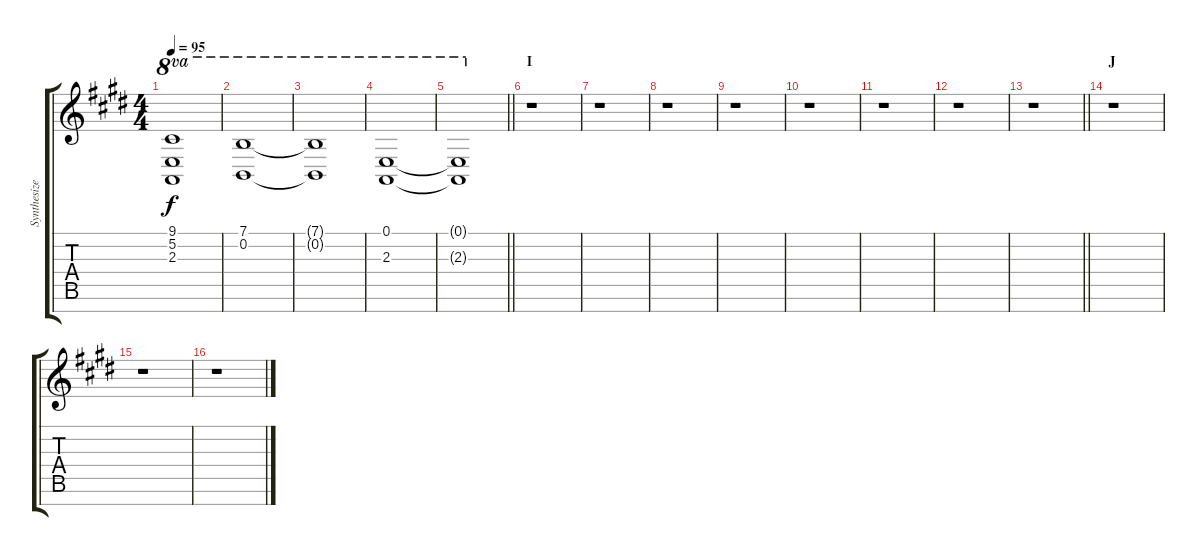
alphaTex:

\track ("Synthesizer II" "Synthesize") {instrument pad2warm}
\staff {score tabs}
\tuning (E4 B3 G3 D3 A2 E2 B1) {hide}
\ts (4 4)
\tempo 95
\clef g2
\ks e
(9.1 5.2 2.3).1{ot 8va dy f} |
(7.1 0.2).1{ot 8va} |
(7.1{t} 0.2{t}).1{ot 8va} |
(0.1 2.3).1{ot 8va} |
\barLineRight lightlight
(0.1{t} 2.3{t}).1{ot 8va} |
\section ("" "I")
r.1 |
r.1 |
r.1 |
r.1 |
r.1 |
r.1 |
r.1 |
\barLineRight lightlight
r.1 |
\section ("" "J")
r.1 |
r.1 |
r.1
